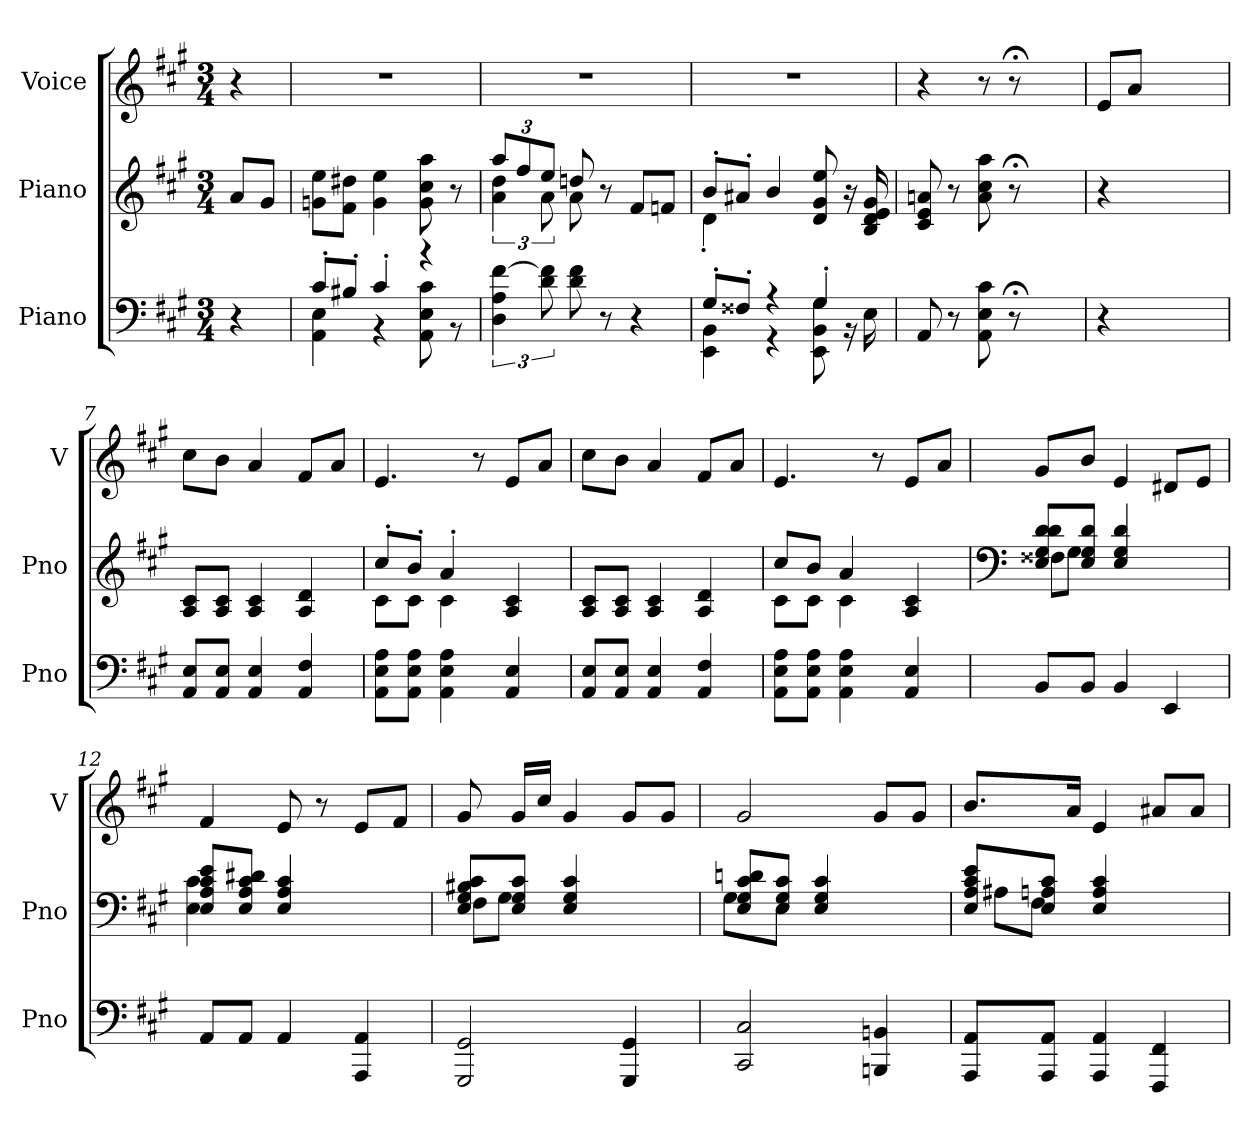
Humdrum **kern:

**kern	**kern	**kern
*part3	*part2	*part1
*staff3	*staff2	*staff1
*I"Piano	*I"Piano	*I"Voice
*I'Pno	*I'Pno	*I'V
*clefF4	*clefG2	*clefG2
*k[f#c#g#]	*k[f#c#g#]	*k[f#c#g#]
*M3/4	*M3/4	*M3/4
*MM72	*MM72	*MM72
=1	=1	=1
4r	8a/L	4r
.	8g#/J	.
=2	=2	=2
*^	*	*
8c#'/L	4AA\ 4E\	8gn\ 8ee\L	2.r
8B#X'/J	.	8f#\ 8dd#X\J	.
4c#'/	4r	4g\ 4ee\	.
4r	8AA\ 8E\ 8c#\	8g\ 8cc#\ 8aa\	.
.	8r	8r	.
*v	*v	*	*
=3	=3	=3
*	*^	*
6D\ 6A\ [6f#\	12aa/L	6a\ 6dd\	2.r
.	12ff#/	.	.
12d\ 12f#\]	12ee/J	12a\	.
8d\ 8f#\	8ddn/	8a\	.
8r	8r	4.ryy	.
4r	8f#/L	.	.
.	8fn/J	.	.
=4	=4	=4	=4
*^	*	*	*
8G#'/L	4EE\ 4BB\	8b'/L	4d'\	2.r
8F##X'/J	.	8a#X'/J	.	.
4r	4r	4b/	2ryy	.
4G#'/	8EE\ 8BB\ 8G#\	8d/ 8g#/ 8ee/	.	.
.	16r	16r	.	.
.	16E\	16B/ 16d/ 16e/ 16g#/	.	.
*v	*v	*	*	*
*	*v	*v	*
=5	=5	=5
8AA/	8c#/ 8e/ 8an/	4r
8r	8r	.
8AA\ 8E\ 8c#\	8a\ 8cc#\ 8aa\	8r
8r;	8r;	8r;
4ryy	4ryy	4ryy
=6	=6	=6
4r	4r	8e/L
.	.	8a/J
2ryy	2ryy	2ryy
=7	=7	=7
8AA/ 8E/L	8A/ 8c#/L	8cc#\L
8AA/ 8E/J	8A/ 8c#/J	8b\J
4AA/ 4E/	4A/ 4c#/	4a/
4AA/ 4F#/	4A/ 4d/	8f#/L
.	.	8a/J
!!LO:LB:g=z
=8	=8	=8
*	*^	*
8AA\ 8E\ 8A\L	8cc#'/L	8c#\L	4.e/
8AA\ 8E\ 8A\J	8b'/J	8c#\J	.
4AA\ 4E\ 4A\	4a'/	4c#\	.
.	.	.	8r
4AA/ 4E/	4A/ 4c#/	4ryy	8e/L
.	.	.	8a/J
*	*v	*v	*
=9	=9	=9
8AA/ 8E/L	8A/ 8c#/L	8cc#\L
8AA/ 8E/J	8A/ 8c#/J	8b\J
4AA/ 4E/	4A/ 4c#/	4a/
4AA/ 4F#/	4A/ 4d/	8f#/L
.	.	8a/J
=10	=10	=10
*	*^	*
8AA\ 8E\ 8A\L	8cc#/L	8c#\L	4.e/
8AA\ 8E\ 8A\J	8b/J	8c#\J	.
4AA\ 4E\ 4A\	4a/	4c#\	.
.	.	.	8r
4AA/ 4E/	4A/ 4c#/	4ryy	8e/L
.	.	.	8a/J
=11	=11	=11	=11
*	*clefF4	*	*
8BB/L	8E/ 8G#/ 8d/ 8d/L	8F##X\L	8g#/L
8BB/J	8E/ 8G#/ 8d/J	8G#\J	8b/J
4BB/	4E/ 4G#/ 4d/	2ryy	4e/
4EE/	4ryy	.	8d#X/L
.	.	.	8e/J
=12	=12	=12	=12
8AA/L	8E/ 8A/ 8c#/ 8e/L	4E\ 4c#\	4f#/
8AA/J	8E/ 8A/ 8c#/ 8d#X/J	.	.
4AA/	4E/ 4A/ 4c#/	2ryy	8e/
.	.	.	8r
4AAA/ 4AA/	4ryy	.	8e/L
.	.	.	8f#/J
!!LO:LB:g=z
=13	=13	=13	=13
2GGG#/ 2GG#/	8E/ 8G#/ 8B#X/ 8c#/L	8F#\L	8g#/
.	8E/ 8G#/ 8c#/J	8G#\J	16g#/LL
.	.	.	16cc#/JJ
.	4E/ 4G#/ 4c#/	2ryy	4g#/
4GGG#/ 4GG#/	4ryy	.	8g#/L
.	.	.	8g#/J
=14	=14	=14	=14
2CC#/ 2C#/	8E/ 8G#/ 8c#/ 8dn/L	8G#\L	2g#/
.	8E/ 8G#/ 8c#/J	8E\J	.
.	4E/ 4G#/ 4c#/	2ryy	.
4BBBn/ 4BBn/	4ryy	.	8g#/L
.	.	.	8g#/J
=15	=15	=15	=15
8AAA/ 8AA/L	8E/ 8A/ 8c#/ 8e/L	8A#X\L	8.b/L
8AAA/ 8AA/J	8E/ 8An/ 8c#/J	8F#\J	.
.	.	.	16a/Jk
4AAA/ 4AA/	4E/ 4A/ 4c#/	2ryy	4e/
4FFF#/ 4FF#/	4ryy	.	8a#X/L
.	.	.	8a#/J
*	*v	*v	*
=	=	=
*-	*-	*-
